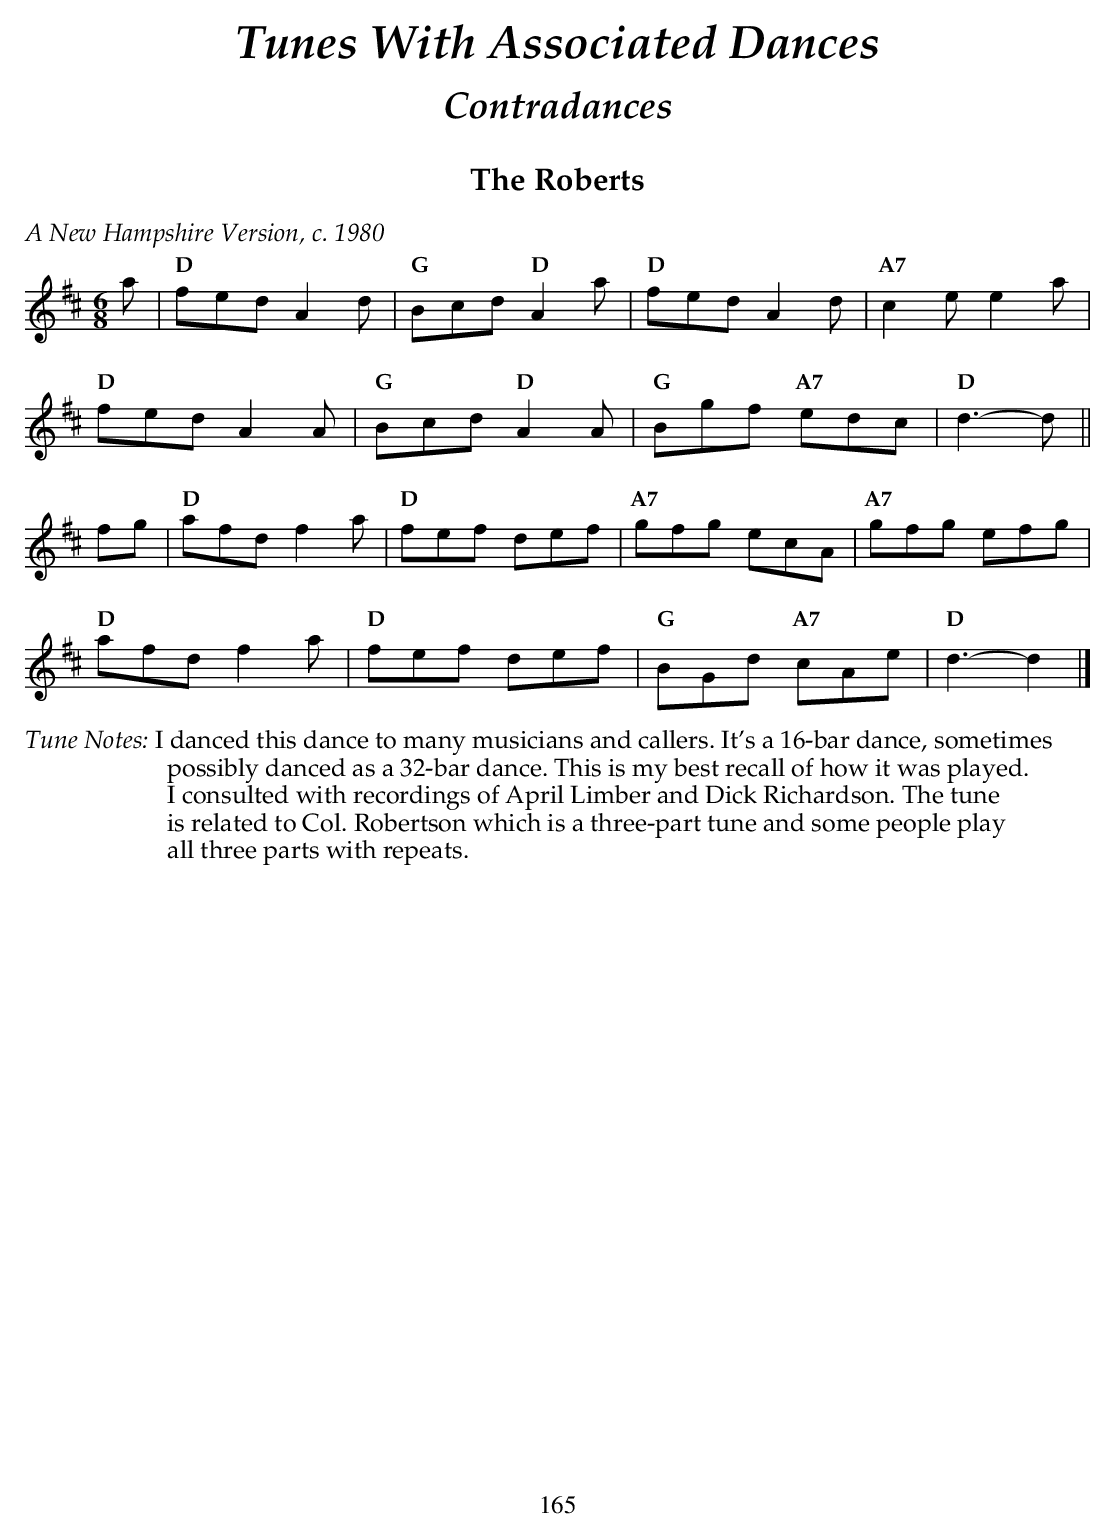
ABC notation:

X:1
T:The Roberts
M:6/8
L:1/8
K:D
%%text $2A New Hampshire Version, c. 1980$0
 a |\
"D" fed A2d | "G" Bcd "D"   A2a | "D" fed A2d | "A7" c2e e2a |
"D" fed A2A | "G" Bcd "D"   A2A | "G" Bgf "A7" edc |"D" d3-d ||
fg |\
   "D"  afd f2a | "D"  fef def | "A7" gfg ecA | "A7" gfg efg |
   "D"  afd f2a | "D"  fef def | "G"  BGd "A7" cAe | "D" d3-d2 |]
